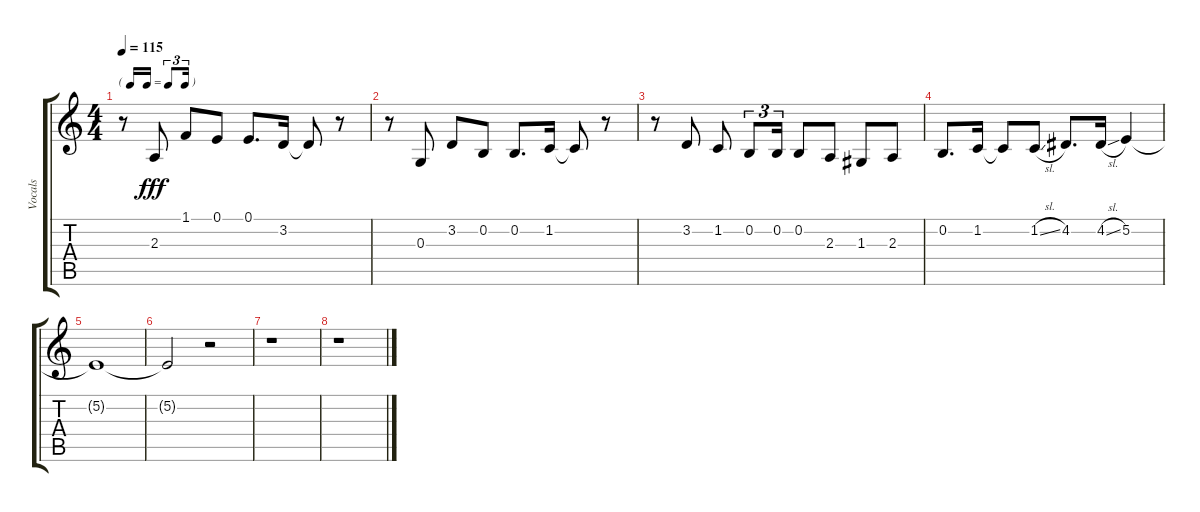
\track ("Vocals" "Vocals") {instrument voiceoohs}
\staff {score tabs}
\tuning (E4 B3 G3 D3 A2 E2) {hide}
\ts (4 4)
\tf triplet16th
\tempo 115
\clef g2
\ks c
r.8{dy fff} 2.3.8 1.1.8 0.1.8 0.1.8{d} 3.2.16 3.2{t}.8 r.8 |
r.8 0.3.8 3.2.8 0.2.8 0.2.8{d} 1.2.16 1.2{t}.8 r.8 |
r.8 3.2.8 1.2.8 0.2.8{tu (3 2)} 0.2.16{tu (3 2)} 0.2.8 2.3.8 1.3.8 2.3.8 |
0.2.8{d} 1.2.16 1.2{t}.8 1.2{sl}.8 4.2.8{d} 4.2{sl}.16 5.2.4 |
5.2{t}.1 |
5.2{t}.2 r.2 |
r.1 |
r.1
